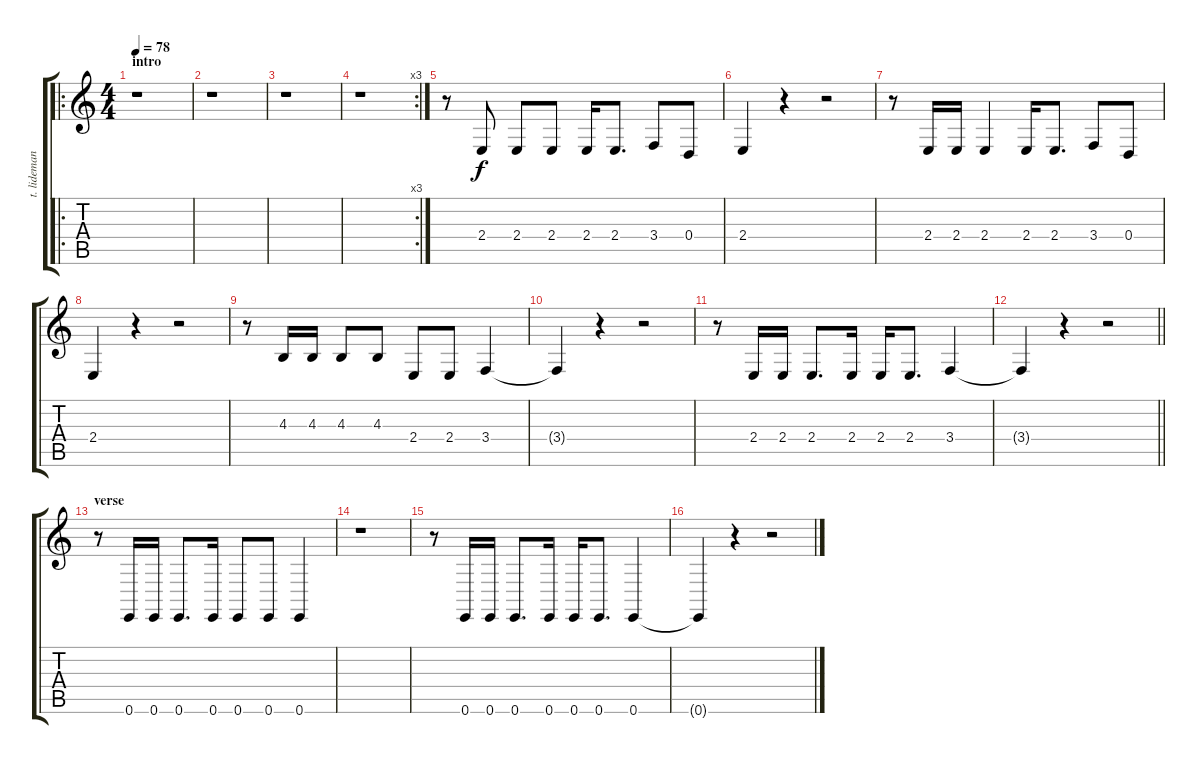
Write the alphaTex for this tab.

\track ("t. lidemann - lead vocals" "t. lideman") {instrument sitar}
\staff {score tabs}
\tuning (E4 B3 G3 D3 A2 E2) {hide}
\ro
\ts (4 4)
\section ("" "intro")
\tempo 78
\clef g2
\ks c
r.1{dy f instrument sitar} |
r.1 |
r.1 |
\rc 3
r.1 |
r.8 2.4.8 2.4.8 2.4.8 2.4.16 2.4.8{d} 3.4.8 0.4.8 |
2.4.4 r.4 r.2 |
r.8 2.4.16 2.4.16 2.4.4 2.4.16 2.4.8{d} 3.4.8 0.4.8 |
2.4.4 r.4 r.2 |
r.8 4.3.16 4.3.16 4.3.8 4.3.8 2.4.8 2.4.8 3.4.4 |
3.4{t}.4 r.4 r.2 |
r.8 2.4.16 2.4.16 2.4.8{d} 2.4.16 2.4.16 2.4.8{d} 3.4.4 |
\barLineRight lightlight
3.4{t}.4 r.4 r.2 |
\section ("" "verse")
r.8 0.6.16 0.6.16 0.6.8{d} 0.6.16 0.6.8 0.6.8 0.6.4 |
r.1 |
r.8 0.6.16 0.6.16 0.6.8{d} 0.6.16 0.6.16 0.6.8{d} 0.6.4 |
0.6{t}.4 r.4 r.2
